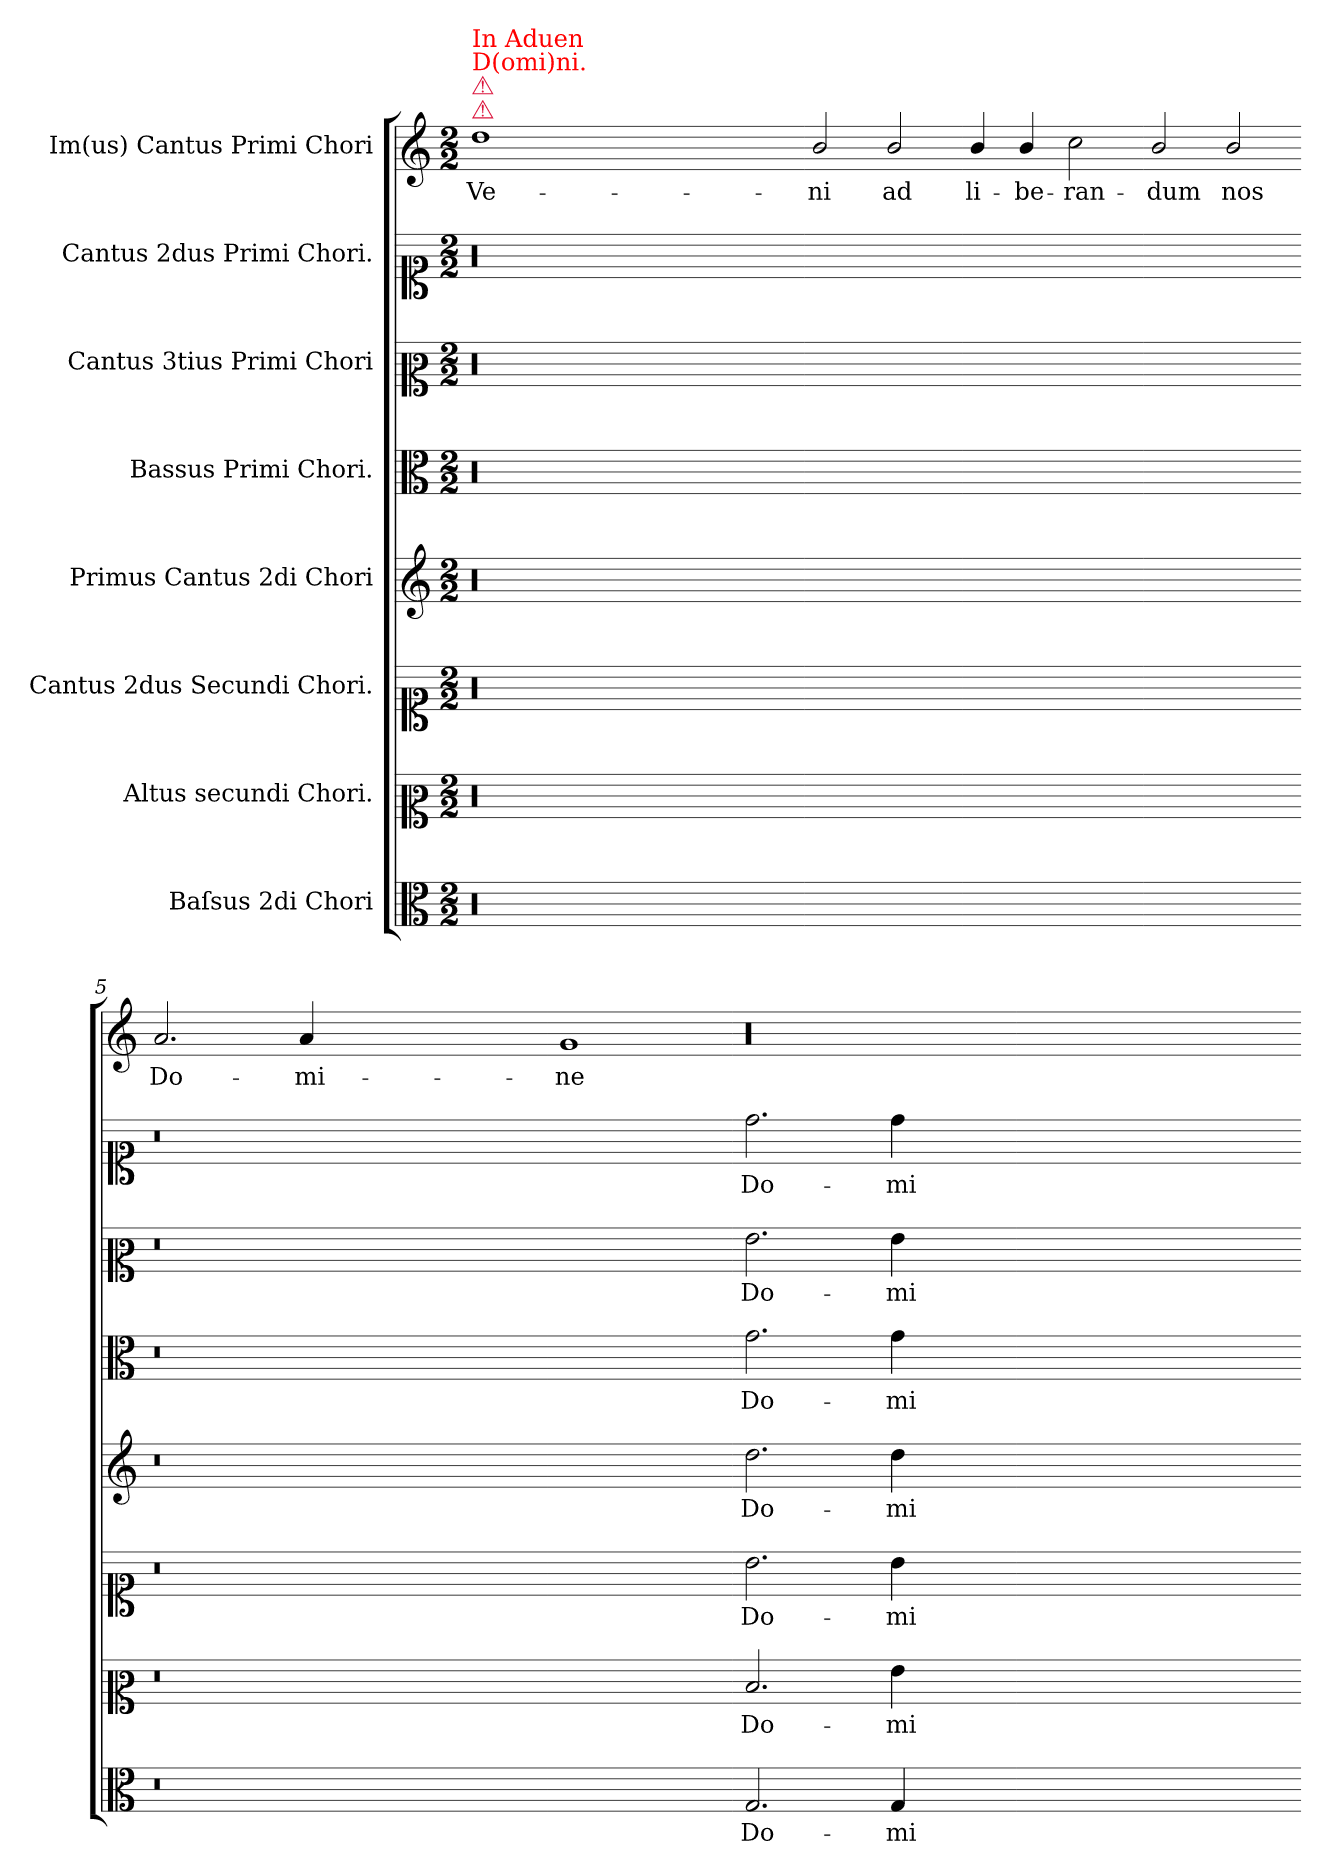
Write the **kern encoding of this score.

**kern	**text	**kern	**text	**kern	**text	**kern	**text	**kern	**text	**kern	**text	**kern	**text	**kern	**text
*part8	*part8	*part7	*part7	*part6	*part6	*part5	*part5	*part4	*part4	*part3	*part3	*part2	*part2	*part1	*part1
*staff8	*staff8	*staff7	*staff7	*staff6	*staff6	*staff5	*staff5	*staff4	*staff4	*staff3	*staff3	*staff2	*staff2	*staff1	*staff1
*I"Baſsus 2di Chori	*	*I"Altus secundi Chori.	*	*I"Cantus 2dus Secundi Chori.	*	*I"Primus Cantus 2di Chori	*	*I"Bassus Primi Chori.	*	*I"Cantus 3tius Primi Chori	*	*I"Cantus 2dus Primi Chori.	*	*I"Im(us) Cantus Primi Chori	*
*clefC3	*	*clefC2	*	*clefC1	*	*clefG2	*	*clefC3	*	*clefC2	*	*clefC1	*	*clefG2	*
*k[]	*	*k[]	*	*k[]	*	*k[]	*	*k[]	*	*k[]	*	*k[]	*	*k[]	*
*G:mix	*	*G:mix	*	*G:mix	*	*G:mix	*	*G:mix	*	*G:mix	*	*G:mix	*	*G:mix	*
*M2/2	*	*M2/2	*	*M2/2	*	*M2/2	*	*M2/2	*	*M2/2	*	*M2/2	*	*M2/2	*
=1	=1	=1	=1	=1	=1	=1	=1	=1	=1	=1	=1	=1	=1	=1	=1
!	!	!	!	!	!	!	!	!	!	!	!	!	!	!LO:TX:a:color=crimson:t=⚠	!
!	!	!	!	!	!	!	!	!	!	!	!	!	!	!LO:TX:a:color=crimson:t=⚠	!
!	!	!	!	!	!	!	!	!	!	!	!	!	!	!LO:TX:a:color=red:t=In Aduen\nD(omi)ni.	!
00r	.	00r	.	00r	.	00r	.	00r	.	00r	.	00r	.	1dd	Ve-
.	.	.	.	.	.	.	.	.	.	.	.	.	.	0.ryy	.
=2-	=2-	=2-	=2-	=2-	=2-	=2-	=2-	=2-	=2-	=2-	=2-	=2-	=2-	=2-	=2-
1ryy	.	1ryy	.	1ryy	.	1ryy	.	1ryy	.	1ryy	.	1ryy	.	2b/	-ni
.	.	.	.	.	.	.	.	.	.	.	.	.	.	2b/	ad
=3-	=3-	=3-	=3-	=3-	=3-	=3-	=3-	=3-	=3-	=3-	=3-	=3-	=3-	=3-	=3-
1ryy	.	1ryy	.	1ryy	.	1ryy	.	1ryy	.	1ryy	.	1ryy	.	4b/	li-
.	.	.	.	.	.	.	.	.	.	.	.	.	.	4b/	-be-
.	.	.	.	.	.	.	.	.	.	.	.	.	.	2cc\	-ran-
=4-	=4-	=4-	=4-	=4-	=4-	=4-	=4-	=4-	=4-	=4-	=4-	=4-	=4-	=4-	=4-
1ryy	.	1ryy	.	1ryy	.	1ryy	.	1ryy	.	1ryy	.	1ryy	.	2b/	-dum
.	.	.	.	.	.	.	.	.	.	.	.	.	.	2b/	nos
=5-	=5-	=5-	=5-	=5-	=5-	=5-	=5-	=5-	=5-	=5-	=5-	=5-	=5-	=5-	=5-
0r	.	0r	.	0r	.	0r	.	0r	.	0r	.	0r	.	2.a/	Do-
.	.	.	.	.	.	.	.	.	.	.	.	.	.	4a/	-mi-
.	.	.	.	.	.	.	.	.	.	.	.	.	.	1ryy	.
=6-	=6-	=6-	=6-	=6-	=6-	=6-	=6-	=6-	=6-	=6-	=6-	=6-	=6-	=6-	=6-
1ryy	.	1ryy	.	1ryy	.	1ryy	.	1ryy	.	1ryy	.	1ryy	.	1g	-ne
=7-	=7-	=7-	=7-	=7-	=7-	=7-	=7-	=7-	=7-	=7-	=7-	=7-	=7-	=7-	=7-
2.G/	Do-	2.d/	Do-	2.b\	Do-	2.dd\	Do-	2.g\	Do-	2.g\	Do-	2.dd\	Do-	00r	.
4G/	-mi-	4g\	-mi-	4b\	-mi-	4dd\	-mi-	4g\	-mi-	4g\	-mi-	4dd\	-mi-	.	.
0.ryy	.	0.ryy	.	0.ryy	.	0.ryy	.	0.ryy	.	0.ryy	.	0.ryy	.	.	.
=-	=-	=-	=-	=-	=-	=-	=-	=-	=-	=-	=-	=-	=-	=-	=-
*-	*-	*-	*-	*-	*-	*-	*-	*-	*-	*-	*-	*-	*-	*-	*-
